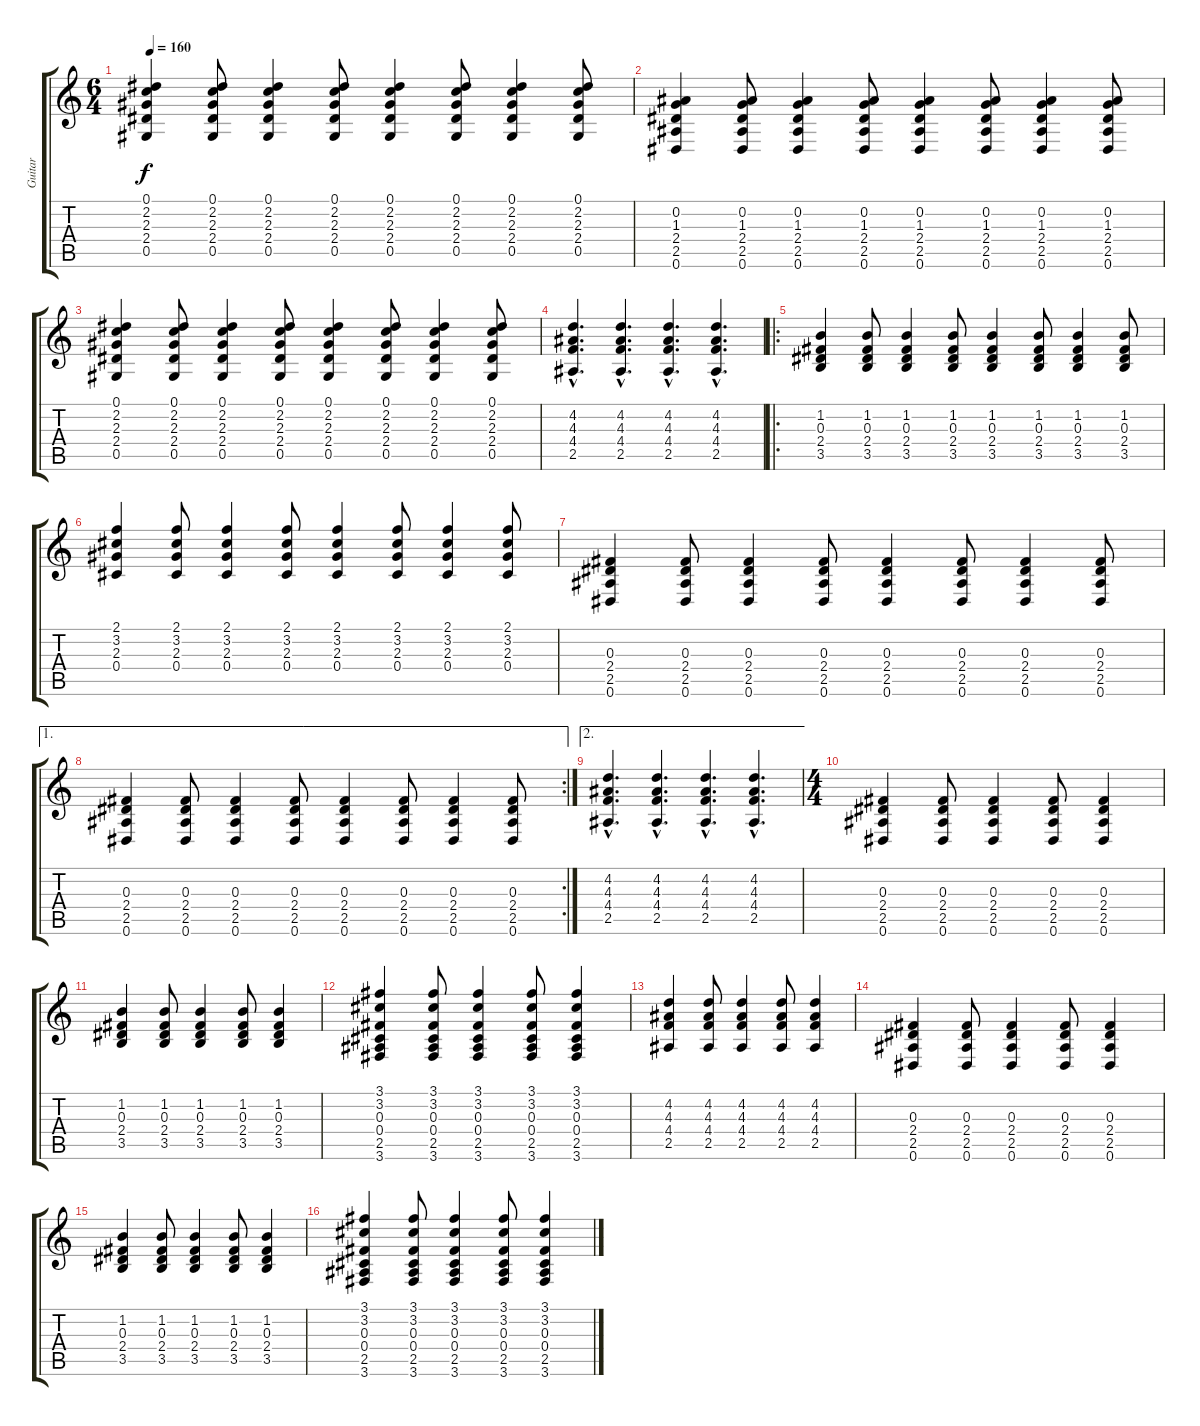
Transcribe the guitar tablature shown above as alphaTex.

\track ("Guitar" "Guitar") {instrument distortionguitar}
\staff {score tabs}
\tuning (Eb4 Bb3 Gb3 Db3 Ab2 Eb2) {hide}
\ts (6 4)
\tempo 160
\clef g2
\ks c
(0.1 2.2 2.3 2.4 0.5).4{dy f} (0.1 2.2 2.3 2.4 0.5).8 (0.1 2.2 2.3 2.4 0.5).4 (0.1 2.2 2.3 2.4 0.5).8 (0.1 2.2 2.3 2.4 0.5).4 (0.1 2.2 2.3 2.4 0.5).8 (0.1 2.2 2.3 2.4 0.5).4 (0.1 2.2 2.3 2.4 0.5).8 |
(0.2 1.3 2.4 2.5 0.6).4 (0.2 1.3 2.4 2.5 0.6).8 (0.2 1.3 2.4 2.5 0.6).4 (0.2 1.3 2.4 2.5 0.6).8 (0.2 1.3 2.4 2.5 0.6).4 (0.2 1.3 2.4 2.5 0.6).8 (0.2 1.3 2.4 2.5 0.6).4 (0.2 1.3 2.4 2.5 0.6).8 |
(0.1 2.2 2.3 2.4 0.5).4 (0.1 2.2 2.3 2.4 0.5).8 (0.1 2.2 2.3 2.4 0.5).4 (0.1 2.2 2.3 2.4 0.5).8 (0.1 2.2 2.3 2.4 0.5).4 (0.1 2.2 2.3 2.4 0.5).8 (0.1 2.2 2.3 2.4 0.5).4 (0.1 2.2 2.3 2.4 0.5).8 |
(4.2{hac} 4.3{hac} 4.4{hac} 2.5{hac}).4{d} (4.2{hac} 4.3{hac} 4.4{hac} 2.5{hac}).4{d} (4.2{hac} 4.3{hac} 4.4{hac} 2.5{hac}).4{d} (4.2{hac} 4.3{hac} 4.4{hac} 2.5{hac}).4{d} |
\ro
(1.2 0.3 2.4 3.5).4 (1.2 0.3 2.4 3.5).8 (1.2 0.3 2.4 3.5).4 (1.2 0.3 2.4 3.5).8 (1.2 0.3 2.4 3.5).4 (1.2 0.3 2.4 3.5).8 (1.2 0.3 2.4 3.5).4 (1.2 0.3 2.4 3.5).8 |
(2.1 3.2 2.3 0.4).4 (2.1 3.2 2.3 0.4).8 (2.1 3.2 2.3 0.4).4 (2.1 3.2 2.3 0.4).8 (2.1 3.2 2.3 0.4).4 (2.1 3.2 2.3 0.4).8 (2.1 3.2 2.3 0.4).4 (2.1 3.2 2.3 0.4).8 |
(0.3 2.4 2.5 0.6).4 (0.3 2.4 2.5 0.6).8 (0.3 2.4 2.5 0.6).4 (0.3 2.4 2.5 0.6).8 (0.3 2.4 2.5 0.6).4 (0.3 2.4 2.5 0.6).8 (0.3 2.4 2.5 0.6).4 (0.3 2.4 2.5 0.6).8 |
\ae 1
\rc 2
(0.3 2.4 2.5 0.6).4 (0.3 2.4 2.5 0.6).8 (0.3 2.4 2.5 0.6).4 (0.3 2.4 2.5 0.6).8 (0.3 2.4 2.5 0.6).4 (0.3 2.4 2.5 0.6).8 (0.3 2.4 2.5 0.6).4 (0.3 2.4 2.5 0.6).8 |
\ae 2
(4.2{hac} 4.3{hac} 4.4{hac} 2.5{hac}).4{d} (4.2{hac} 4.3{hac} 4.4{hac} 2.5{hac}).4{d} (4.2{hac} 4.3{hac} 4.4{hac} 2.5{hac}).4{d} (4.2{hac} 4.3{hac} 4.4{hac} 2.5{hac}).4{d} |
\ts (4 4)
(0.3 2.4 2.5 0.6).4 (0.3 2.4 2.5 0.6).8 (0.3 2.4 2.5 0.6).4 (0.3 2.4 2.5 0.6).8 (0.3 2.4 2.5 0.6).4 |
(1.2 0.3 2.4 3.5).4 (1.2 0.3 2.4 3.5).8 (1.2 0.3 2.4 3.5).4 (1.2 0.3 2.4 3.5).8 (1.2 0.3 2.4 3.5).4 |
(3.1 3.2 0.3 0.4 2.5 3.6).4 (3.1 3.2 0.3 0.4 2.5 3.6).8 (3.1 3.2 0.3 0.4 2.5 3.6).4 (3.1 3.2 0.3 0.4 2.5 3.6).8 (3.1 3.2 0.3 0.4 2.5 3.6).4 |
(4.2 4.3 4.4 2.5).4 (4.2 4.3 4.4 2.5).8 (4.2 4.3 4.4 2.5).4 (4.2 4.3 4.4 2.5).8 (4.2 4.3 4.4 2.5).4 |
(0.3 2.4 2.5 0.6).4 (0.3 2.4 2.5 0.6).8 (0.3 2.4 2.5 0.6).4 (0.3 2.4 2.5 0.6).8 (0.3 2.4 2.5 0.6).4 |
(1.2 0.3 2.4 3.5).4 (1.2 0.3 2.4 3.5).8 (1.2 0.3 2.4 3.5).4 (1.2 0.3 2.4 3.5).8 (1.2 0.3 2.4 3.5).4 |
(3.1 3.2 0.3 0.4 2.5 3.6).4 (3.1 3.2 0.3 0.4 2.5 3.6).8 (3.1 3.2 0.3 0.4 2.5 3.6).4 (3.1 3.2 0.3 0.4 2.5 3.6).8 (3.1 3.2 0.3 0.4 2.5 3.6).4
